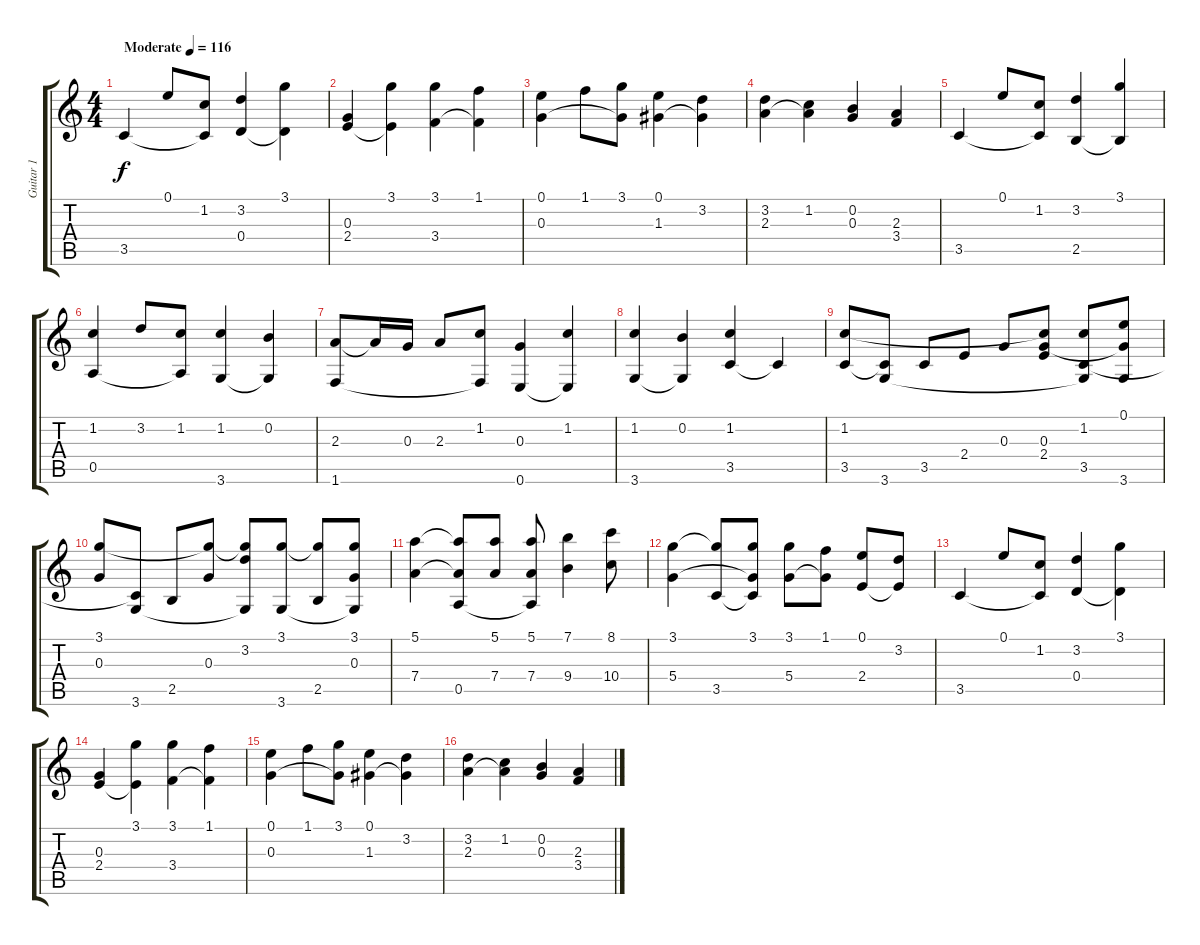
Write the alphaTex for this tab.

\track ("Guitar 1" "Guitar 1") {instrument acousticguitarsteel}
\staff {score tabs}
\tuning (E4 B3 G3 D3 A2 E2) {hide}
\ts (4 4)
\tempo (116 "Moderate")
\clef g2
\ks c
3.5.4{dy f instrument acousticguitarsteel} 0.1.8 (1.2 3.5{t}).8 (3.2 0.4).4 (3.1 0.4{t}).4 |
(0.3 2.4).4 (3.1 2.4{t}).4 (3.1 3.4).4 (1.1 3.4{t}).4 |
(0.1 0.3).4 1.1.8 (3.1 0.3{t}).8 (0.1 1.3).4 (3.2 1.3{t}).4 |
(3.2 2.3).4 (1.2 2.3{t}).4 (0.2 0.3).4 (2.3 3.4).4 |
3.5.4 0.1.8 (1.2 3.5{t}).8 (3.2 2.5).4 (3.1 2.5{t}).4 |
(1.2 0.5).4 3.2.8 (1.2 0.5{t}).8 (1.2 3.6).4 (0.2 3.6{t}).4 |
(2.3 1.6).8 2.3{t}.16 0.3.16 2.3.8 (1.2 1.6{t}).8 (0.3 0.6).4 (1.2 0.6{t}).4 |
(1.2 3.6).4 (0.2 3.6{t}).4 (1.2 3.5).4 3.5{t}.4 |
(1.2 3.5).8 (3.5{t} 3.6).8 3.5.8 2.4.8 0.3.8 (1.2{t} 0.3 2.4).8 (1.2 3.5 3.6{t}).8 (0.1 0.3{t} 3.6).8 |
(3.1 0.3).8 (3.5{t} 3.6).8 2.5.8 (3.1{t} 0.3).8 (3.1{t} 3.2 3.6{t}).8 (3.1 3.6).8 (3.1{t} 2.5).8 (3.1 0.3 3.6{t}).8 |
(5.1 7.4).4 (5.1{t} 7.4{t} 0.5).8 (5.1 7.4).8 (5.1 7.4 0.5{t}).8 (7.1 9.4).4 (8.1 10.4).8 |
(3.1 5.4).4 (3.1{t} 3.5).8 (3.1 5.4{t} 3.5{t}).8 (3.1 5.4).8 (1.1 5.4{t}).8 (0.1 2.4).8 (3.2 2.4{t}).8 |
3.5.4 0.1.8 (1.2 3.5{t}).8 (3.2 0.4).4 (3.1 0.4{t}).4 |
(0.3 2.4).4 (3.1 2.4{t}).4 (3.1 3.4).4 (1.1 3.4{t}).4 |
(0.1 0.3).4 1.1.8 (3.1 0.3{t}).8 (0.1 1.3).4 (3.2 1.3{t}).4 |
(3.2 2.3).4 (1.2 2.3{t}).4 (0.2 0.3).4 (2.3 3.4).4
